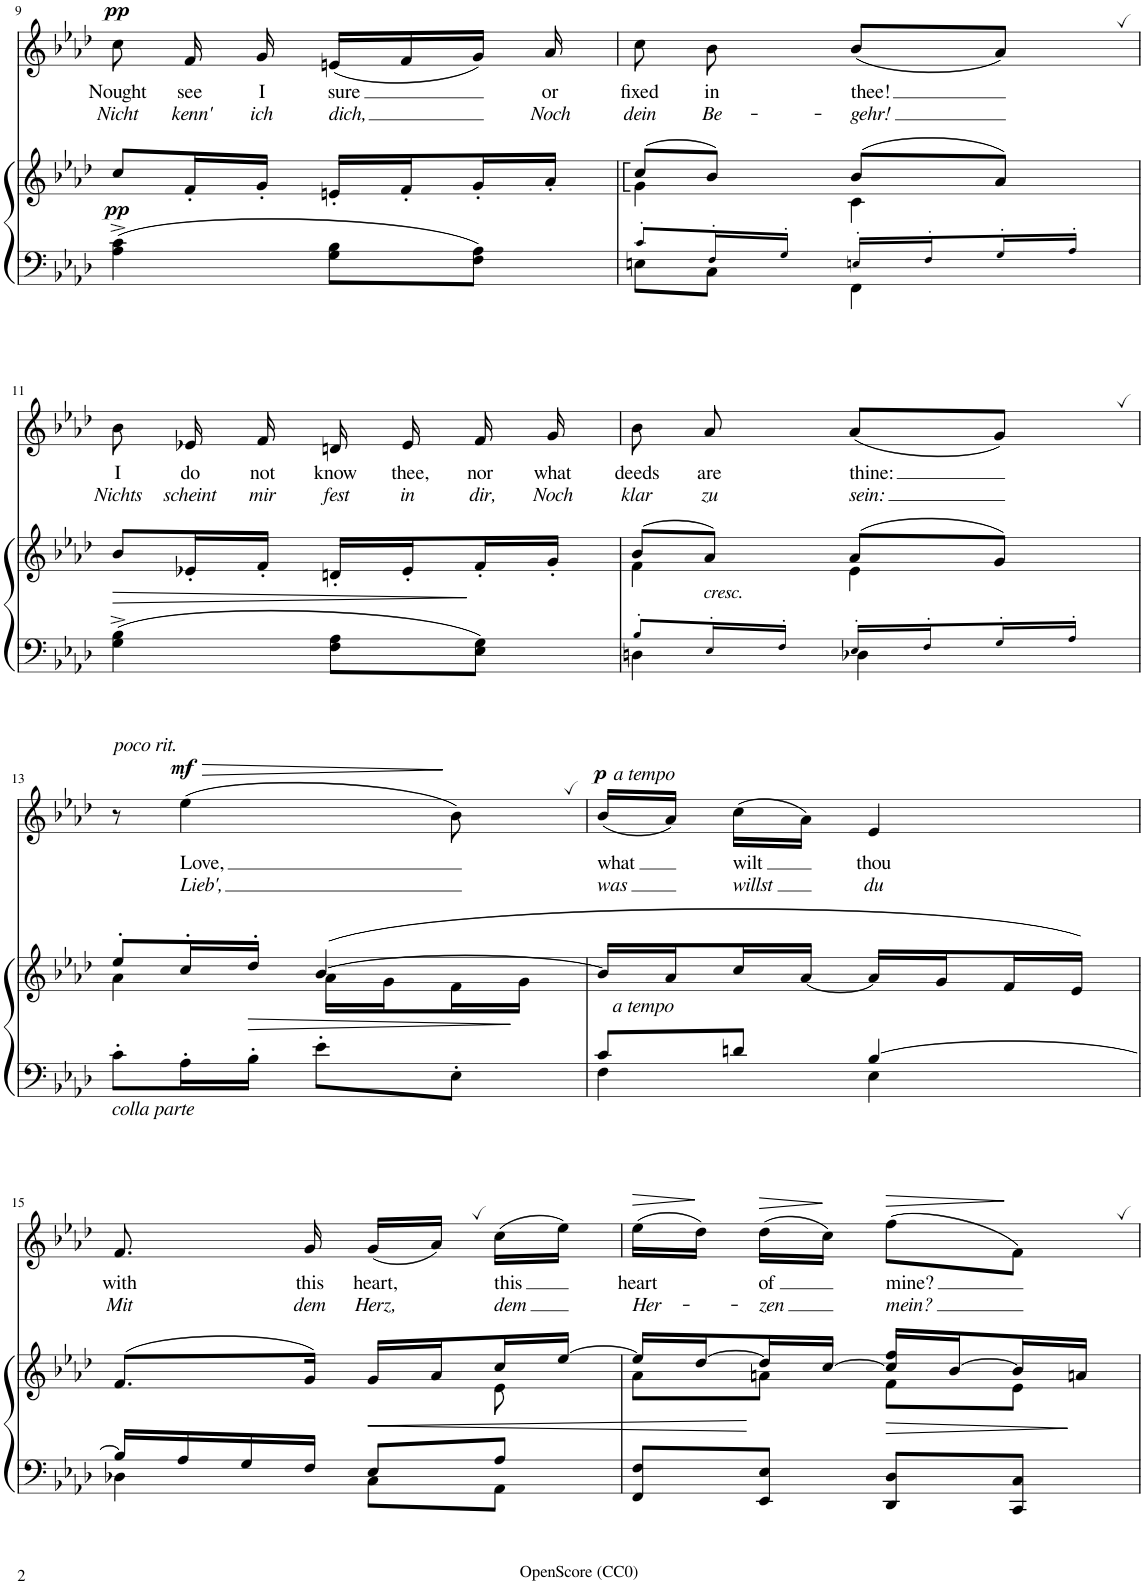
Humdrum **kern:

**kern	**kern	**dynam	**kern	**text	**text	**dynam
*part2	*part2	*part2	*part1	*part1	*part1	*part1
*staff3	*staff2	*staff2/3	*staff1	*staff1	*staff1	*staff1
*I"Piano	*	*	*I"Voice	*	*	*
*I'Pno	*	*	*	*	*	*
!!LO:PB:g=z
*clefF4	*clefG2	*	*clefG2	*	*	*
*k[b-e-a-d-]	*k[b-e-a-d-]	*	*k[b-e-a-d-]	*	*	*
*M2/4	*M2/4	*	*M2/4	*	*	*
=9	=9	=9	=9	=9	=9	=9
!	!	!LO:DY:b	!	!LO:LY:b	!LO:LY:b	!LO:DY:a
4A-\^ 4c\^	8cc/L	pp	8cc\	Nought	Nicht	pp
!	!	!	!	!LO:LY:b	!LO:LY:b	!
.	16f'/L	.	16f/	see	kenn'	.
!	!	!	!	!LO:LY:b	!LO:LY:b	!
.	16g'/JJ	.	16g/	I	ich	.
!	!	!	!	!LO:LY:b	!LO:LY:b	!
8G\ 8B-\L	16en'/LL	.	(16en/LL	sure	dich,	.
.	16f'/J	.	16f/	.	.	.
8F\ 8A-\J	16g'/L	.	16g/JJ)	.	.	.
!	!	!	!	!LO:LY:b	!LO:LY:b	!
.	16a-'/JJ	.	16a-/	or	Noch	.
=10	=10	=10	=10	=10	=10	=10
*^	*^	*	*	*	*	*
!	!	!	!	!	!	!LO:LY:b	!LO:LY:b	!
8c'!/L	8En\L	(8cc/L	4g\	.	8cc\	fixed	dein	.
!	!	!	!	!	!	!LO:LY:b	!LO:LY:b	!
16F'!/L	8C\J	8b-/J)	.	.	8b-\	in	Be-	.
16G'!/JJ	.	.	.	.	.	.	.	.
!	!	!	!	!	!	!LO:LY:b	!LO:LY:b	!
16En'!/LL	4FF\	(8b-/L	4c\	.	(8b-/L	thee!	-gehr!	.
16F'!/J	.	.	.	.	.	.	.	.
16G'!/L	.	8a-/J)	.	.	8a-,/J)	.	.	.
16A-'!/JJ	.	.	.	.	.	.	.	.
*v	*v	*	*	*	*	*	*	*
*	*v	*v	*	*	*	*	*
!!LO:LB:g=z
=11	=11	=11	=11	=11	=11	=11
!	!	!LO:HP:b	!	!LO:LY:b	!LO:LY:b	!
4G\^ 4B-\^	8b-/L	>	8b-\	I	Nichts	.
!	!	!	!	!LO:LY:b	!LO:LY:b	!
.	16e-X'/L	.	16e-X/	do	scheint	.
!	!	!	!	!LO:LY:b	!LO:LY:b	!
.	16f'/JJ	.	16f/	not	mir	.
!	!	!	!	!LO:LY:b	!LO:LY:b	!
8F\ 8A-\L	16dn'/LL	.	16dn/	know	fest	.
!	!	!	!	!LO:LY:b	!LO:LY:b	!
.	16e-'/J	.	16e-/	thee,	in	.
!	!	!	!	!LO:LY:b	!LO:LY:b	!
8E-\ 8G\J	16f'/L	]	16f/	nor	dir,	.
!	!	!	!	!LO:LY:b	!LO:LY:b	!
.	16g'/JJ	.	16g/	what	Noch	.
=12	=12	=12	=12	=12	=12	=12
*^	*^	*	*	*	*	*
!	!	!	!	!	!	!LO:LY:b	!LO:LY:b	!
8B-'!/L	4Dn\	(8b-/L	4f\	.	8b-\	deeds	klar	.
!	!	!LO:TX:b:i:t=cresc.	!	!	!	!	!	!
!	!	!	!	!	!	!LO:LY:b	!LO:LY:b	!
16E-'!/L	.	8a-/J)	.	.	8a-/	are	zu	.
16F'!/JJ	.	.	.	.	.	.	.	.
!	!	!	!	!	!	!LO:LY:b	!LO:LY:b	!
16E-'!/LL	4D-X\	(8a-/L	4e-\	.	(8a-/L	thine:	sein:	.
16F'!/J	.	.	.	.	.	.	.	.
16G'!/L	.	8g/J)	.	.	8g,/J)	.	.	.
16A-'!/JJ	.	.	.	.	.	.	.	.
*v	*v	*	*	*	*	*	*	*
!!LO:LB:g=z
=13	=13	=13	=13	=13	=13	=13	=13
!	!	!	!	!LO:TX:a:i:t=poco rit.	!	!	!
!LO:TX:b:i:t=colla parte	!	!	!	!	!	!	!
8c'\L	8ee-'/L	4a-\	.	8r	.	.	.
!	!	!	!	!	!LO:LY:b	!LO:LY:b	!LO:HP:b
!	!	!	!	!	!	!	!LO:DY:n=1:a
16A-'\L	16cc'/L	.	.	(4ee-\	Love,	Lieb',	> mf
!	!	!	!LO:HP:b	!	!	!	!
16B-'\JJ	16dd-'/JJ	.	>	.	.	.	.
8e-'\L	([4b-/	16a-\LL	.	.	.	.	.
.	.	16g\J	.	.	.	.	.
8E-'\J	.	16f\L	.	8b-,\)	.	.	]
.	.	16g\JJ	]	.	.	.	.
=14	=14	=14	=14	=14	=14	=14	=14
*^	*	*	*	*	*	*	*
!	!	!	!	!	!LO:TX:a:i:t=a tempo	!	!	!
!	!	!LO:TX:b:i:t=a tempo	!	!	!	!	!	!
!	!	!	!	!	!	!LO:LY:b	!LO:LY:b	!LO:DY:a
*	*	*v	*v	*	*	*	*	*
8c/L	4F\	16b-/LL]	.	(16b-/LL	what	was	p
.	.	16a-/J	.	16a-/JJ)	.	.	.
!	!	!	!	!	!LO:LY:b	!LO:LY:b	!
8dn/J	.	16cc/L	.	(16cc\LL	wilt	willst	.
.	.	[16a-/JJ	.	16a-\JJ)	.	.	.
!	!	!	!	!	!LO:LY:b	!LO:LY:b	!
[4B-/	4E-\	16a-/LL]	.	4e-/	thou	du	.
.	.	16g/J	.	.	.	.	.
.	.	16f/L	.	.	.	.	.
.	.	16e-/JJ)	.	.	.	.	.
!!LO:LB:g=z
=15	=15	=15	=15	=15	=15	=15	=15
*	*	*^	*	*	*	*	*
!	!	!	!	!	!	!LO:LY:b	!LO:LY:b	!
16B-/LL]	4D-X\	(>8.f/L	4.ryy	.	8.f/	with	Mit	.
16A-/	.	.	.	.	.	.	.	.
16G/	.	.	.	.	.	.	.	.
!	!	!	!	!	!	!LO:LY:b	!LO:LY:b	!
16F/JJ	.	16g/Jk)	.	.	16g/	this	dem	.
!	!	!	!	!LO:HP:b	!	!LO:LY:b	!LO:LY:b	!
8E-/L	8C\L	16g/LL	.	<	(16g/LL	heart,	Herz,	.
.	.	16a-/J	.	.	16a-,/JJ)	.	.	.
!	!	!	!	!	!	!LO:LY:b	!LO:LY:b	!
8A-/J	8AA-\J	16cc/L	8e-\	.	(16cc\LL	this	dem	.
.	.	[16ee-/JJ	.	.	16ee-\JJ)	.	.	.
*v	*v	*	*	*	*	*	*	*
=16	=16	=16	=16	=16	=16	=16	=16
!	!	!	!	!	!LO:LY:b	!LO:LY:b	!LO:HP:b
8FF/ 8F/L	16ee-/LL]	8a-\L	.	(16ee-\LL	heart	Her-	>
.	[16dd-/J	.	.	16dd-\JJ)	.	.	]
!	!	!	!	!	!LO:LY:b	!LO:LY:b	!LO:HP:b
8EE-/ 8E-/J	16dd-/L]	8an\J	[	(16dd-\LL	of	-zen	>
.	[16cc/JJ	.	.	16cc\JJ)	.	.	]
!	!	!	!LO:HP:b	!	!LO:LY:b	!LO:LY:b	!LO:HP:b
8DD-/ 8D-/L	16cc/] 16ff/LL	8f\L	>	(8ff\L	mine?	mein?	>
.	[16b-/J	.	.	.	.	.	.
8CC/ 8C/J	16b-/L]	8e-\J	.	8f,\J)	.	.	]
.	16an/JJ	.	]	.	.	.	.
*	*v	*v	*	*	*	*	*
=	=	=	=	=	=	=
*-	*-	*-	*-	*-	*-	*-
